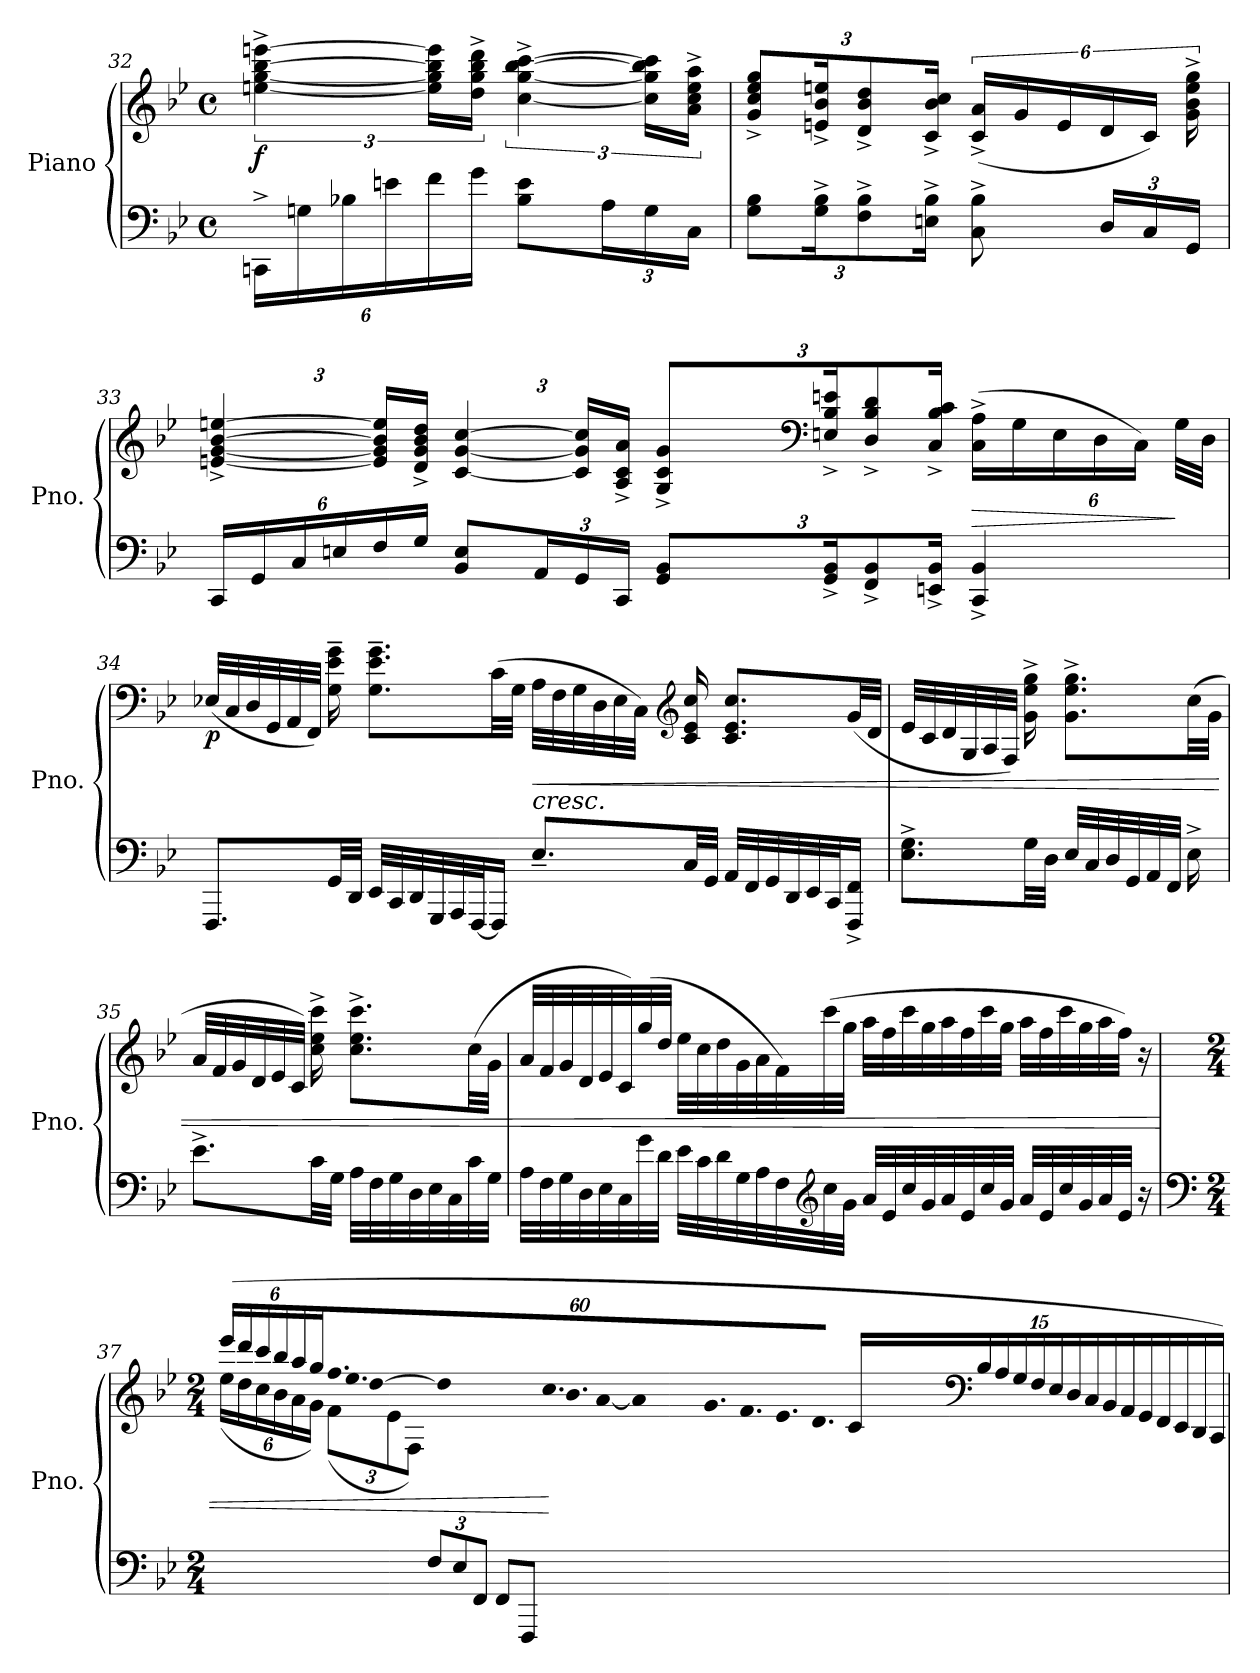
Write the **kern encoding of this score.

**kern	**kern	**dynam
*part1	*part1	*part1
*staff2	*staff1	*staff1/2
*I"Piano	*	*
*I'Pno.	*	*
*clefF4	*clefG2	*
*k[b-e-]	*k[b-e-]	*
*M4/4	*M4/4	*
*met(c)	*met(c)	*
*Xbrackettup	*	*
=32	=32	=32
!	!	!LO:DY:b
24CCn^\LL	[6een\^ [6gg\^ [6bb-\^ [6eeen\^	f
24Gn\	.	.
24B-X\	.	.
24en\	.	.
24f\	24ee\] 24gg\] 24bb-\] 24eee\]LL	.
24g\JJ	24dd\^ 24gg\^ 24bb-\^ 24ddd\^JJ	.
8B-\ 8e\L	[6cc\^ [6gg\^ [6bb-\^ [6ccc\^	.
24A\L	.	.
24G\	24cc\] 24gg\] 24bb-\] 24ccc\]LL	.
24C\JJ	24a\^ 24cc\^ 24ee\^ 24aa\^JJ	.
!!LO:LB:g=z
=32X2	=32X2	=32X2
*	*Xbrackettup	*
12G\ 12B-\L	12g/^ 12cc/^ 12ee-/^ 12gg/^L	.
24G\^ 24B-\^K	24en/^ 24b-/^ 24een/^K	.
12F\^ 12B-\^	12d/^ 12b-/^ 12dd/^	.
24En\^ 24B-\^Jk	24c/^ 24b-/^ 24cc/^Jk	.
*	*brackettup	*
8C\^ 8B-\^	(24c/^ 24a/^LL	.
.	24g/	.
.	24e/	.
24D/LL	24d/	.
24C/	24c/JJ)	.
24GG/JJ	24g\^ 24b-\^ 24ee\^ 24gg\^	.
=33	=33	=33
*	*Xbrackettup	*
24CC/LL	[6en/^ [6g/^ [6b-/^ [6een/^	.
24GG/	.	.
24C/	.	.
24En/	.	.
24F/	24e/] 24g/] 24b-/] 24ee/]LL	.
24G/JJ	24d/^ 24g/^ 24b-/^ 24dd/^JJ	.
8BB-/ 8E/L	[6c/ [6g/ [6cc/	.
24AA/L	.	.
24GG/	24c/] 24g/] 24cc/]LL	.
24CC/JJ	24A/^ 24c/^ 24a/^JJ	.
12GG/ 12BB-/L	12G/^ 12c/^ 12g/^L	.
*	*clefF4	*
24GG/^ 24BB-/^K	24En/^ 24B-/^ 24en/^K	.
12FF/^ 12BB-/^	12D/^ 12B-/^ 12d/^	.
24EEn/^ 24BB-/^Jk	24C/^ 24B-/^ 24c/^Jk	.
!	!	!LO:HP:b
4CC/^ 4BB-/^	(24C\^ 24A\^LL	>
.	24G\	.
.	24E\	.
.	24D\	.
.	24C\JJ)	.
.	48G\LLL	]
.	48D\JJJ	.
!!LO:LB:g=z
=34	=34	=34
!	!	!LO:DY:b
8.FFF/L	(32E-X/LLL	p
.	32C/	.
.	32D/	.
.	32GG/	.
.	32AA/	.
.	32FF/JJJ)	.
32GG/LL	16G\~ 16e-\~ 16g\~	.
32DD/JJJ	.	.
32EE-/LLL	8.G\~ 8.e-\~ 8.g\~L	.
32CC/	.	.
32DD/	.	.
32GGG/	.	.
32AAA/	.	.
[32FFF/J	.	.
16FFF/JJ]	(32c\LL	.
.	32G\JJJ	.
!LO:TX:a:i:t=cresc.	!	!
!	!	!LO:HP:b
8.E-~/L	32A\LLL	<
.	32F\	.
.	32G\	.
.	32D\	.
.	32E-\	.
.	32C\JJJ)	.
*	*clefG2	*
32C/LL	16c/ 16e-/ 16cc/	.
32GG/JJJ	.	.
32AA/LLL	8.c/ 8.e-/ 8.cc/L	.
32FF/	.	.
32GG/	.	.
32DD/	.	.
32EE-/	.	.
32CC/J	.	.
16FFF/^ 16FF/^JJ	(32g/LL	.
.	32d/JJJ	.
=35	=35	=35
8.E-\^ 8.G\^L	32e-/LLL	.
.	32c/	.
.	32d/	.
.	32G/	.
.	32A/	.
.	32F/JJJ)	.
32G\LL	16g\^ 16ee-\^ 16gg\^	.
32D\JJJ	.	.
32E-/LLL	8.g\^ 8.ee-\^ 8.gg\^L	.
32C/	.	.
32D/	.	.
32GG/	.	.
32AA/	.	.
32FF/JJJ	.	.
16E-^\	(32cc\LL	.
.	32g\JJJ	.
!!LO:LB:g=z
=35X3	=35X3	=35X3
8.e-^\L	32a/LLL	.
.	32f/	.
.	32g/	.
.	32d/	.
.	32e-/	.
.	32c/JJJ)	.
32c\LL	16cc\^ 16ee-\^ 16ccc\^	.
32G\JJJ	.	.
32A\LLL	8.cc\^ 8.ee-\^ 8.ccc\^L	.
32F\	.	.
32G\	.	.
32D\	.	.
32E-\	.	.
32C\	.	.
32c\	(32cc\LL	.
32G\JJJ	32g\JJJ	.
=36	=36	=36
32A\LLL	32a/LLL	.
32F\	32f/	.
32G\	32g/	.
32D\	32d/	.
32E-\	32e-/	.
32C\	32c/)	.
32g\	(32gg/	.
32d\JJJ	32dd/JJJ	.
32e-\LLL	32ee-\LLL	.
32c\	32cc\	.
32d\	32dd\	.
32G\	32g\	.
32A\	32a\	.
32F\	32f\)	.
*clefG2	*	*
32cc\	(32ccc\	.
32g\JJJ	32gg\JJJ	.
32a/LLL	32aa\LLL	.
32e-/	32ff\	.
32cc/	32ccc\	.
32g/	32gg\	.
32a/	32aa\	.
32e-/	32ff\	.
32cc/	32ccc\	.
32g/JJJ	32gg\JJJ	.
32a/LLL	32aa\LLL	.
32e-/	32ff\	.
32cc/	32ccc\	.
32g/	32gg\	.
32a/	32aa\	.
32e-/JJJ	32ff\JJJ)	.
16r	16r	.
!!LO:LB:g=z
=37	=37	=37
*clefF4	*	*
*M2/4	*M2/4	*
*	*^	*
2ryy	(>24eee-/LL	(24ee-\LL	.
.	24ddd/	24dd\	.
.	24ccc/	24cc\	.
.	24bb-/	24b-\	.
.	24aa/	24a\	.
.	24gg/	24g\JJ)	.
!	!LO:N:vis=32.	!	!
.	1920%53ff/	(12f\L	.
!	!LO:N:vis=32.	!	!
.	1920%53ee-/	.	.
.	[960%7dd/	.	.
.	640%13dd/]	.	.
.	1920ryy	.	.
!	!LO:N:vis=32.	!	!
.	1920%53cc/	12e-\	.
!	!LO:N:vis=32.	!	!
.	1920%53b-/	.	.
.	[960%7a/	.	.
.	640%13a/]	.	.
.	1920ryy	.	.
!	!LO:N:vis=32.	!	!
.	48g/	12F\J)	.
!	!LO:N:vis=32.	!	!
.	48f/	.	.
!	!LO:N:vis=32.	!	!
.	48e-/	.	.
!	!LO:N:vis=32.	!	!
.	48d/JJ	.	.
12F/L	30c/LL	2ryy	.
*	*clefF4	*	*
.	30B-/	.	.
.	30A/	.	.
12E-/	.	.	.
.	30G/	.	.
.	30F/	.	.
12FF/J	30E-/	.	.
.	30D/	.	.
.	30C/	.	.
8FF/L	.	.	.
.	30BB-/	.	.
.	30AA/	.	.
.	30GG/	.	.
.	30FF/	.	.
8FFF/J	.	.	.
.	30EE-/	.	.
.	30DD/	.	.
.	30CC/JJ)	.	.
*	*v	*v	*
.	.	[
=	=	=
*-	*-	*-
